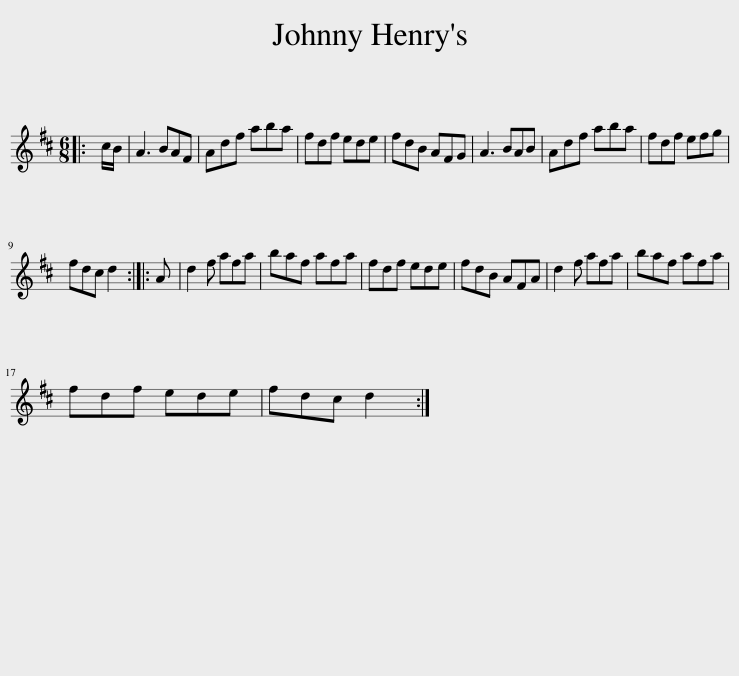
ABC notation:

X:1
L:1/8
M:6/8
I:linebreak $
K:D
V:1 treble
V:1
|: c/B/ | A3 BAF | Adf aba | fdf ede | fdB AFG | %5
 A3 BAB | Adf aba | fdf efg |$ fdc d2 :: A | %10
 d2 f afa | baf afa | fdf ede | fdB AFA | d2 f afa | %15
 baf afa |$ fdf ede | fdc d2 :| %18
